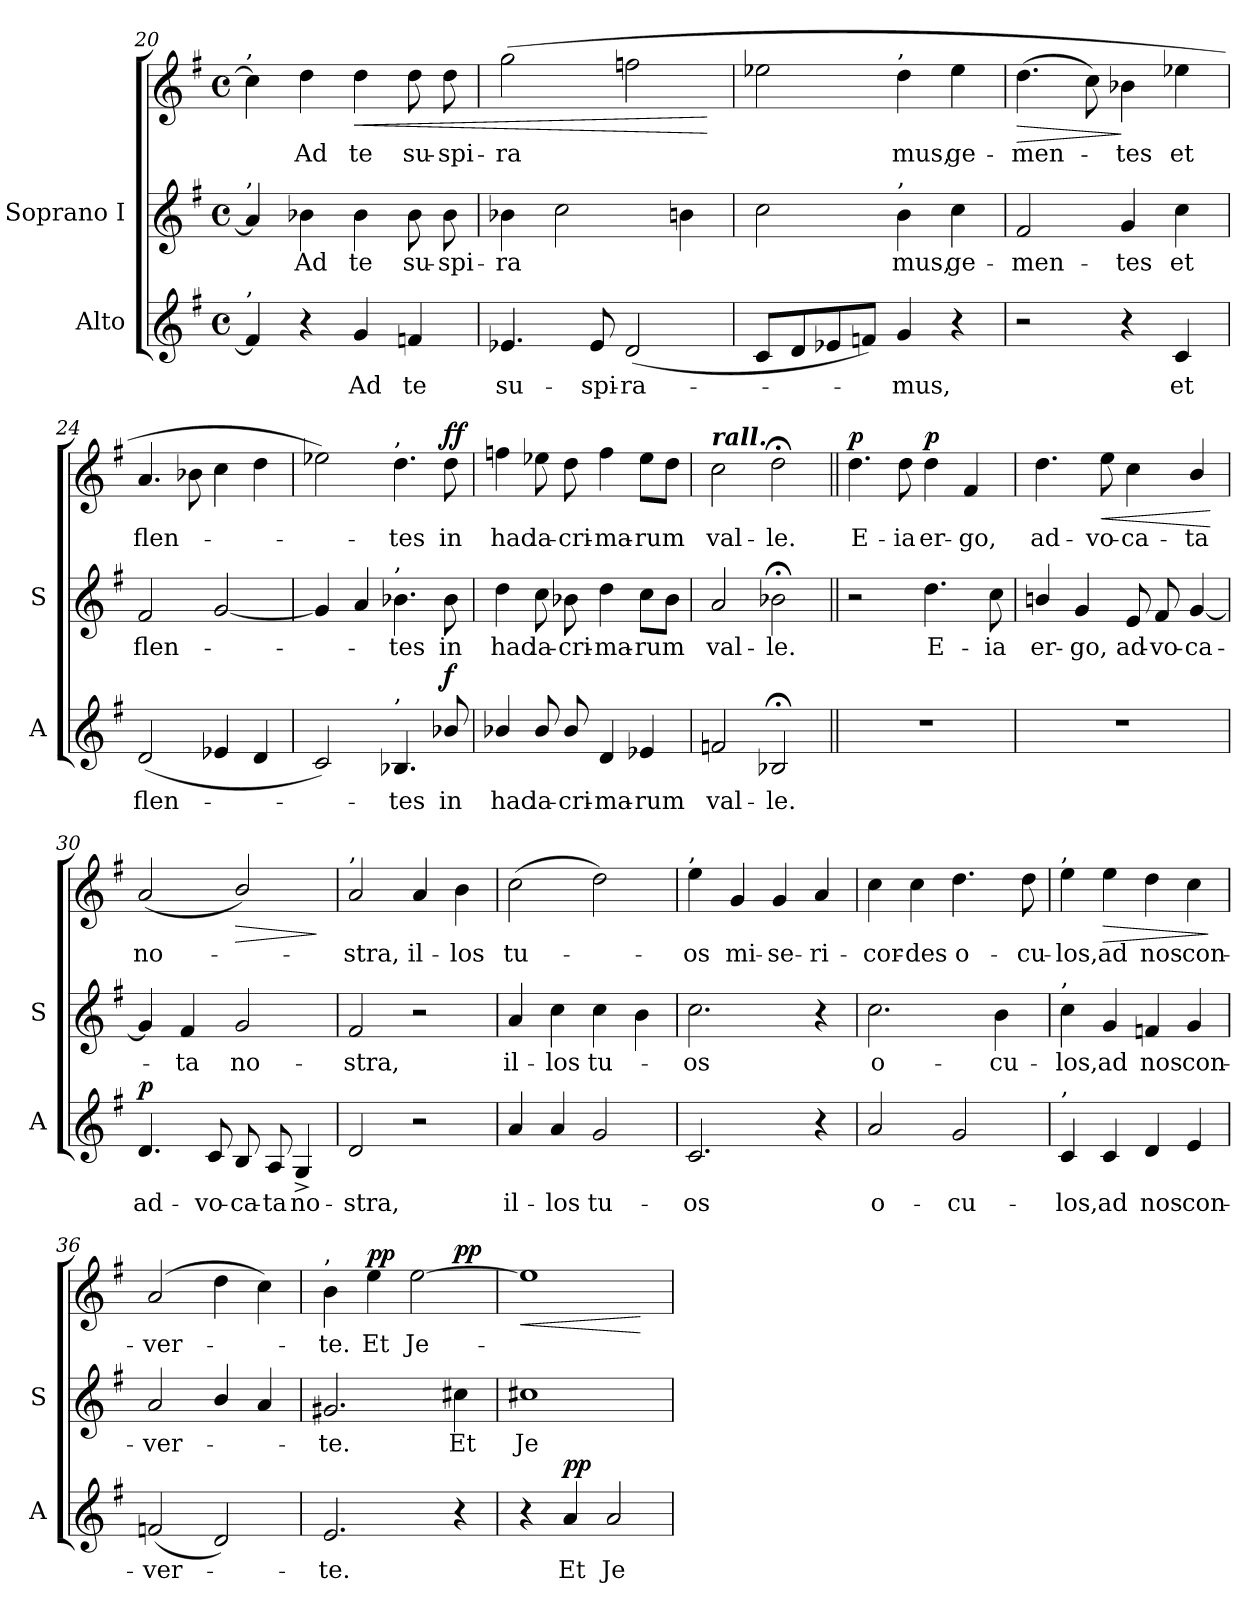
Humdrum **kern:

**kern	**text	**dynam	**kern	**text	**kern	**text	**dynam
*part2	*part2	*part2	*part1	*part1	*part1	*part1	*part1
*staff3	*staff3	*staff3	*staff2	*staff2	*staff1	*staff1	*staff1/2
*I"Alto	*	*	*I"Soprano I	*	*	*	*
*I'A	*	*	*I'S	*	*	*	*
*clefG2	*	*	*clefG2	*	*clefG2	*	*
*k[f#]	*	*	*k[f#]	*	*k[f#]	*	*
*G:	*	*	*G:	*	*G:	*	*
*M4/4	*	*	*M4/4	*	*M4/4	*	*
*met(c)	*	*	*met(c)	*	*met(c)	*	*
=20	=20	=20	=20	=20	=20	=20	=20
!	!	!	!	!	!LO:TX:a:t=,	!	!
!	!	!	!LO:TX:a:t=,	!	!	!	!
!LO:TX:a:t=,	!	!	!	!	!	!	!
4f]	.	.	4a]	.	4cc]	.	.
!	!	!	!	!LO:LY:b	!	!LO:LY:b	!
4r	.	.	4b-X	-Ad	4dd	Ad	.
!	!LO:LY:b	!	!	!LO:LY:b	!	!LO:LY:b	!LO:HP:b
4g	Ad	.	4b-	te	4dd	te	<
!	!LO:LY:b	!	!	!LO:LY:b	!	!LO:LY:b	!
4f	te	.	8b-	su-	8dd	su-	.
!	!	!	!	!LO:LY:b	!	!LO:LY:b	!
.	.	.	8b-	-spi-	8dd	-spi-	.
=21	=21	=21	=21	=21	=21	=21	=21
!	!LO:LY:b	!	!	!LO:LY:b	!	!LO:LY:b	!
4.e-X	su-	.	(>4b-X	ra	(>2gg	-ra	.
.	.	.	2cc	.	.	.	.
!	!LO:LY:b	!	!	!	!	!	!
8e-	-spi-	.	.	.	.	.	.
!	!LO:LY:b	!	!	!	!	!	!
(<2d	-ra-	.	.	.	2ffn	.	.
.	.	.	4bn	.	.	.	.
.	.	.	.	.	.	.	[
!!LO:LB:g=z
=22	=22	=22	=22	=22	=22	=22	=22
8cL	.	.	2cc	.	2ee-X	.	.
8d	.	.	.	.	.	.	.
8e-X	.	.	.	.	.	.	.
8fnJ)	.	.	.	.	.	.	.
!	!	!	!	!	!LO:TX:a:t=,	!	!
!	!	!	!LO:TX:a:t=,	!	!	!	!
!	!LO:LY:b	!	!	!LO:LY:b	!	!LO:LY:b	!
4g	mus,	.	4b	-mus,	4dd	mus,	.
!	!	!	!	!LO:LY:b	!	!LO:LY:b	!
4r	.	.	4cc	ge-	4ee-	ge-	.
=23	=23	=23	=23	=23	=23	=23	=23
!	!	!	!	!LO:LY:b	!	!LO:LY:b	!LO:HP:b
2r	.	.	2f#	men-	(>4.dd	-men-	>
.	.	.	.	.	8cc)	.	.
!	!	!	!	!LO:LY:b	!	!LO:LY:b	!
4r	.	.	4g	-tes	4b-X	tes	]
!	!LO:LY:b	!	!	!LO:LY:b	!	!LO:LY:b	!
4c	et	.	4cc	et	4ee-X	et	.
=24	=24	=24	=24	=24	=24	=24	=24
!	!LO:LY:b	!	!	!LO:LY:b	!	!LO:LY:b	!
(<2d	flen-	.	2f#	flen-	4.a	flen-	.
.	.	.	.	.	8b-X	.	.
4e-X	.	.	[2g	.	4cc	.	.
4d	.	.	.	.	4dd	.	.
=25	=25	=25	=25	=25	=25	=25	=25
2c)	.	.	4g]	.	2ee-X)	.	.
.	.	.	4a	.	.	.	.
!	!	!	!	!	!LO:TX:a:t=,	!	!
!	!	!	!LO:TX:a:t=,	!	!	!	!
!LO:TX:a:t=,	!	!	!	!	!	!	!
!	!LO:LY:b	!	!	!LO:LY:b	!	!LO:LY:b	!
4.B-X	tes	.	4.b-X	tes	4.dd	tes	.
!	!LO:LY:b	!LO:DY:b	!	!LO:LY:b	!	!LO:LY:b	!LO:DY:b=2
!	!	!	!	!	!	!	!LO:DY:n=1:b
8b-X/	in	f	8b-	in	8dd	in	f f
=26	=26	=26	=26	=26	=26	=26	=26
!	!LO:LY:b	!	!	!LO:LY:b	!	!LO:LY:b	!
4b-X/	hac	.	4dd	hac	4ffn	hac	.
!	!LO:LY:b	!	!	!LO:LY:b	!	!LO:LY:b	!
8b-/	la-	.	8cc	la-	8ee-X	la-	.
!	!LO:LY:b	!	!	!LO:LY:b	!	!LO:LY:b	!
8b-/	-cri-	.	8b-X	-cri-	8dd	-cri-	.
!	!LO:LY:b	!	!	!LO:LY:b	!	!LO:LY:b	!
4d	-ma-	.	4dd	-ma-	4ff	-ma-	.
!	!LO:LY:b	!	!	!LO:LY:b	!	!LO:LY:b	!
4e-X	-rum	.	8ccL	-rum	8ee-L	-rum	.
.	.	.	8b-J	.	8ddJ)	.	.
=27	=27	=27	=27	=27	=27	=27	=27
!	!	!	!	!	!LO:TX:a:Bi:t=rall.	!	!
!	!LO:LY:b	!	!	!LO:LY:b	!	!LO:LY:b	!
2fn	val-	.	2a	val-	2cc	val-	.
!	!LO:LY:b	!	!	!LO:LY:b	!	!LO:LY:b	!
2B-X;<	-le.	.	2b-X;<	-le.	2dd;<	-le.	.
!!LO:LB:g=z
=28||	=28||	=28||	=28||	=28||	=28||	=28||	=28||
!	!	!	!	!	!	!LO:LY:b	!LO:DY:b
1r	.	.	2r	.	4.dd	E-	p
!	!	!	!	!	!	!LO:LY:b	!
.	.	.	.	.	8dd	-ia	.
!	!	!	!	!LO:LY:b	!	!LO:LY:b	!LO:DY:b=2
.	.	.	4.dd	E-	4dd	er-	p
!	!	!	!	!	!	!LO:LY:b	!
.	.	.	.	.	4f#	-go,	.
!	!	!	!	!LO:LY:b	!	!	!
.	.	.	8cc	-ia	.	.	.
=29	=29	=29	=29	=29	=29	=29	=29
!	!	!	!	!LO:LY:b	!	!LO:LY:b	!
1r	.	.	4bn/	er-	4.dd	ad-	.
!	!	!	!	!LO:LY:b	!	!	!
.	.	.	4g	-go,	.	.	.
!	!	!	!	!	!	!LO:LY:b	!LO:HP:b
.	.	.	.	.	8ee	-vo-	<
!	!	!	!	!LO:LY:b	!	!LO:LY:b	!
.	.	.	8e	ad-	4cc	-ca-	.
!	!	!	!	!LO:LY:b	!	!	!
.	.	.	8f#	-vo-	.	.	.
!	!	!	!	!LO:LY:b	!	!LO:LY:b	!
.	.	.	[4g	-ca-	4b/	-ta	.
.	.	.	.	.	.	.	[
=30	=30	=30	=30	=30	=30	=30	=30
!	!LO:LY:b	!LO:DY:b	!	!	!	!LO:LY:b	!
4.d	ad-	p	4g]	.	(<2a	no-	.
!	!	!	!	!LO:LY:b	!	!	!
.	.	.	4f#	ta	.	.	.
!	!LO:LY:b	!	!	!	!	!	!
8c	-vo-	.	.	.	.	.	.
!	!LO:LY:b	!	!	!LO:LY:b	!	!	!LO:HP:b
8B	-ca-	.	2g	no-	2b/)	.	>
!	!LO:LY:b	!	!	!	!	!	!
8A	-ta	.	.	.	.	.	.
!	!LO:LY:b	!	!	!	!	!	!
4G^	no-	.	.	.	.	.	.
.	.	.	.	.	.	.	]
=31	=31	=31	=31	=31	=31	=31	=31
!	!	!	!	!	!LO:TX:a:t=,	!	!
!	!LO:LY:b	!	!	!LO:LY:b	!	!LO:LY:b	!
2d	-stra,	.	2f#	stra,	2a	-stra,	.
!	!	!	!	!	!	!LO:LY:b	!
2r	.	.	2r	.	4a	il-	.
!	!	!	!	!	!	!LO:LY:b	!
.	.	.	.	.	4b	-los	.
=32	=32	=32	=32	=32	=32	=32	=32
!	!LO:LY:b	!	!	!LO:LY:b	!	!LO:LY:b	!
4a	il-	.	4a	il-	(>2cc	tu-	.
!	!LO:LY:b	!	!	!LO:LY:b	!	!	!
4a	-los	.	4cc	-los	.	.	.
!	!LO:LY:b	!	!	!LO:LY:b	!	!	!
2g	tu-	.	4cc	tu-	2dd)	.	.
.	.	.	4b	.	.	.	.
=33	=33	=33	=33	=33	=33	=33	=33
!	!	!	!	!	!LO:TX:a:t=,	!	!
!	!LO:LY:b	!	!	!LO:LY:b	!	!LO:LY:b	!
2.c	-os	.	2.cc	-os	4ee	os	.
!	!	!	!	!	!	!LO:LY:b	!
.	.	.	.	.	4g	mi-	.
!	!	!	!	!	!	!LO:LY:b	!
.	.	.	.	.	4g	-se-	.
!	!	!	!	!	!	!LO:LY:b	!
4r	.	.	4r	.	4a	-ri-	.
=34	=34	=34	=34	=34	=34	=34	=34
!	!LO:LY:b	!	!	!LO:LY:b	!	!LO:LY:b	!
2a	o-	.	2.cc	-o-	4cc	cor-	.
!	!	!	!	!	!	!LO:LY:b	!
.	.	.	.	.	4cc	-des	.
!	!LO:LY:b	!	!	!	!	!LO:LY:b	!
2g	-cu-	.	.	.	4.dd	o-	.
!	!	!	!	!LO:LY:b	!	!	!
.	.	.	4b	-cu-	.	.	.
!	!	!	!	!	!	!LO:LY:b	!
.	.	.	.	.	8dd	-cu-	.
!!LO:LB:g=z
=35	=35	=35	=35	=35	=35	=35	=35
!	!	!	!	!	!LO:TX:a:t=,	!	!
!	!	!	!LO:TX:a:t=,	!	!	!	!
!LO:TX:a:t=,	!	!	!	!	!	!	!
!	!LO:LY:b	!	!	!LO:LY:b	!	!LO:LY:b	!
4c	-los,	.	4cc	-los,	4ee	-los,	.
!	!LO:LY:b	!	!	!LO:LY:b	!	!LO:LY:b	!LO:HP:b
4c	ad	.	4g	ad	4ee	ad	>
!	!LO:LY:b	!	!	!LO:LY:b	!	!LO:LY:b	!
4d	nos	.	4fn	nos	4dd	nos	.
!	!LO:LY:b	!	!	!LO:LY:b	!	!LO:LY:b	!
4e	con-	.	4g	con-	4cc	con-	.
.	.	.	.	.	.	.	]
=36	=36	=36	=36	=36	=36	=36	=36
!	!LO:LY:b	!	!	!LO:LY:b	!	!LO:LY:b	!
(<2fn	-ver-	.	2a	ver-	(>2a	-ver-	.
2d)	.	.	4b/	.	4dd	.	.
.	.	.	4a	.	4cc)	.	.
=37	=37	=37	=37	=37	=37	=37	=37
!	!	!	!	!	!LO:TX:a:t=,	!	!
!	!LO:LY:b	!	!	!LO:LY:b	!	!LO:LY:b	!
2.e	te.	.	2.g#X	te.	4b	te.	.
!	!	!	!	!	!	!LO:LY:b	!LO:DY:b
.	.	.	.	.	4ee	Et	pp
!	!	!	!	!	!	!LO:LY:b	!
.	.	.	.	.	[2ee	Je-	.
!	!	!	!	!LO:LY:b	!	!	!LO:DY:b=2
4r	.	.	4cc#X	Et	.	.	pp
=38	=38	=38	=38	=38	=38	=38	=38
!	!	!	!	!LO:LY:b	!	!	!LO:HP:b
4r	.	.	1cc#X	Je-	1ee]	.	<
!	!LO:LY:b	!LO:DY:b	!	!	!	!	!
4a	Et	pp	.	.	.	.	.
!	!LO:LY:b	!	!	!	!	!	!
2a	Je-	.	.	.	.	.	.
.	.	.	.	.	.	.	[
=	=	=	=	=	=	=	=
*-	*-	*-	*-	*-	*-	*-	*-
